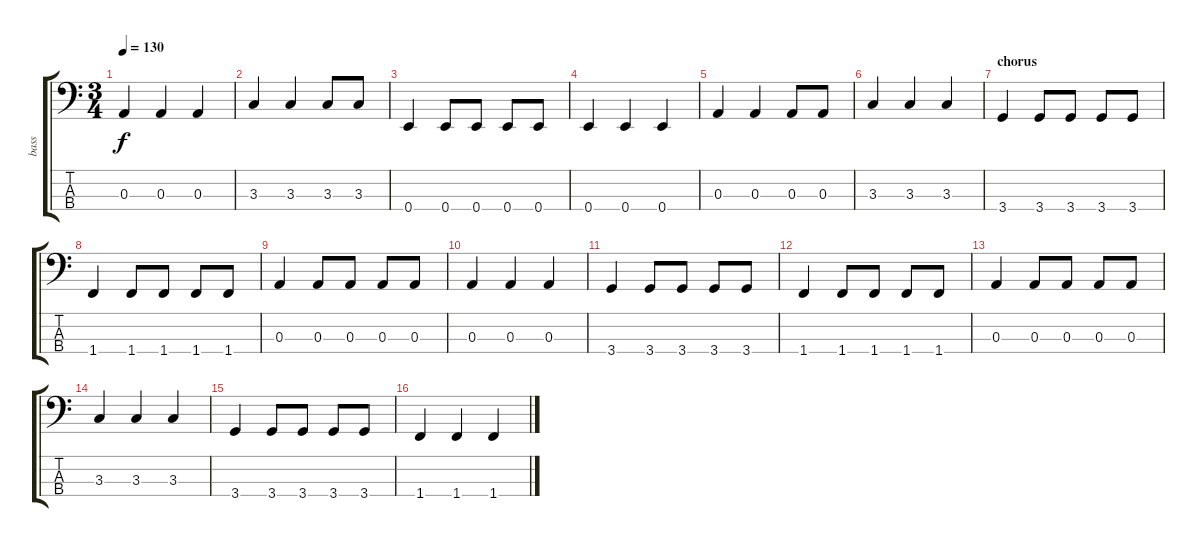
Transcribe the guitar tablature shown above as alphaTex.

\track ("bass" "bass") {instrument acousticbass}
\staff {score tabs}
\tuning (G2 D2 A1 E1) {hide}
\ts (3 4)
\tempo 130
\clef f4
\ks c
0.3.4{dy f} 0.3.4 0.3.4 |
3.3.4 3.3.4 3.3.8 3.3.8 |
0.4.4 0.4.8 0.4.8 0.4.8 0.4.8 |
0.4.4 0.4.4 0.4.4 |
0.3.4 0.3.4 0.3.8 0.3.8 |
3.3.4 3.3.4 3.3.4 |
\section ("" "chorus")
3.4.4 3.4.8 3.4.8 3.4.8 3.4.8 |
1.4.4 1.4.8 1.4.8 1.4.8 1.4.8 |
0.3.4 0.3.8 0.3.8 0.3.8 0.3.8 |
0.3.4 0.3.4 0.3.4 |
3.4.4 3.4.8 3.4.8 3.4.8 3.4.8 |
1.4.4 1.4.8 1.4.8 1.4.8 1.4.8 |
0.3.4 0.3.8 0.3.8 0.3.8 0.3.8 |
3.3.4 3.3.4 3.3.4 |
3.4.4 3.4.8 3.4.8 3.4.8 3.4.8 |
1.4.4 1.4.4 1.4.4
